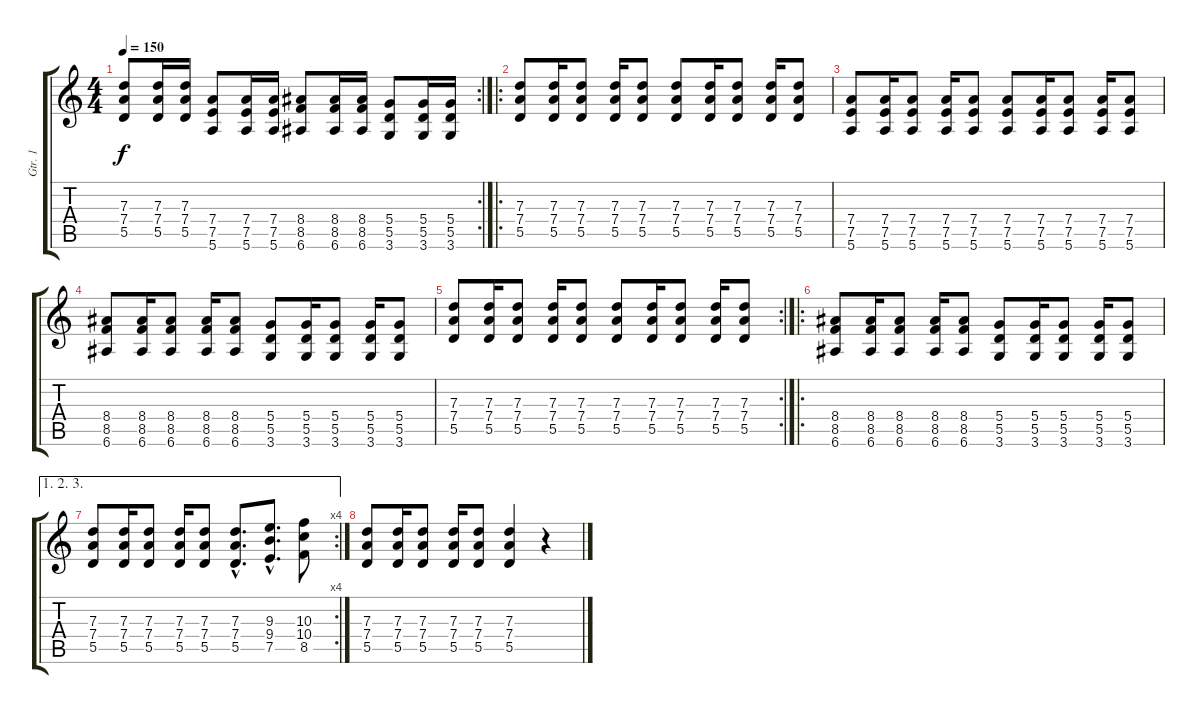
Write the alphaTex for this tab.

\track ("Gtr. 1" "Gtr. 1") {instrument overdrivenguitar}
\staff {score tabs}
\tuning (E4 B3 G3 D3 A2 E2) {hide}
\rc 2
\ts (4 4)
\tempo 150
\clef g2
\ks c
(7.3 7.4 5.5).8{dy f} (7.3 7.4 5.5).16 (7.3 7.4 5.5).16 (7.4 7.5 5.6).8 (7.4 7.5 5.6).16 (7.4 7.5 5.6).16 (8.4 8.5 6.6).8 (8.4 8.5 6.6).16 (8.4 8.5 6.6).16 (5.4 5.5 3.6).8 (5.4 5.5 3.6).16 (5.4 5.5 3.6).16 |
\ro
(7.3 7.4 5.5).8 (7.3 7.4 5.5).16 (7.3 7.4 5.5).8 (7.3 7.4 5.5).16 (7.3 7.4 5.5).8 (7.3 7.4 5.5).8 (7.3 7.4 5.5).16 (7.3 7.4 5.5).8 (7.3 7.4 5.5).16 (7.3 7.4 5.5).8 |
(7.4 7.5 5.6).8 (7.4 7.5 5.6).16 (7.4 7.5 5.6).8 (7.4 7.5 5.6).16 (7.4 7.5 5.6).8 (7.4 7.5 5.6).8 (7.4 7.5 5.6).16 (7.4 7.5 5.6).8 (7.4 7.5 5.6).16 (7.4 7.5 5.6).8 |
(8.4 8.5 6.6).8 (8.4 8.5 6.6).16 (8.4 8.5 6.6).8 (8.4 8.5 6.6).16 (8.4 8.5 6.6).8 (5.4 5.5 3.6).8 (5.4 5.5 3.6).16 (5.4 5.5 3.6).8 (5.4 5.5 3.6).16 (5.4 5.5 3.6).8 |
\rc 2
(7.3 7.4 5.5).8 (7.3 7.4 5.5).16 (7.3 7.4 5.5).8 (7.3 7.4 5.5).16 (7.3 7.4 5.5).8 (7.3 7.4 5.5).8 (7.3 7.4 5.5).16 (7.3 7.4 5.5).8 (7.3 7.4 5.5).16 (7.3 7.4 5.5).8 |
\ro
(8.4 8.5 6.6).8 (8.4 8.5 6.6).16 (8.4 8.5 6.6).8 (8.4 8.5 6.6).16 (8.4 8.5 6.6).8 (5.4 5.5 3.6).8 (5.4 5.5 3.6).16 (5.4 5.5 3.6).8 (5.4 5.5 3.6).16 (5.4 5.5 3.6).8 |
\ae (1 2 3)
\rc 4
(7.3 7.4 5.5).8 (7.3 7.4 5.5).16 (7.3 7.4 5.5).8 (7.3 7.4 5.5).16 (7.3 7.4 5.5).8 (7.3{hac} 7.4{hac} 5.5{hac}).8{d} (9.3{hac} 9.4{hac} 7.5{hac}).8{d} (10.3 10.4 8.5).8 |
(7.3 7.4 5.5).8 (7.3 7.4 5.5).16 (7.3 7.4 5.5).8 (7.3 7.4 5.5).16 (7.3 7.4 5.5).8 (7.3 7.4 5.5).4 r.4
